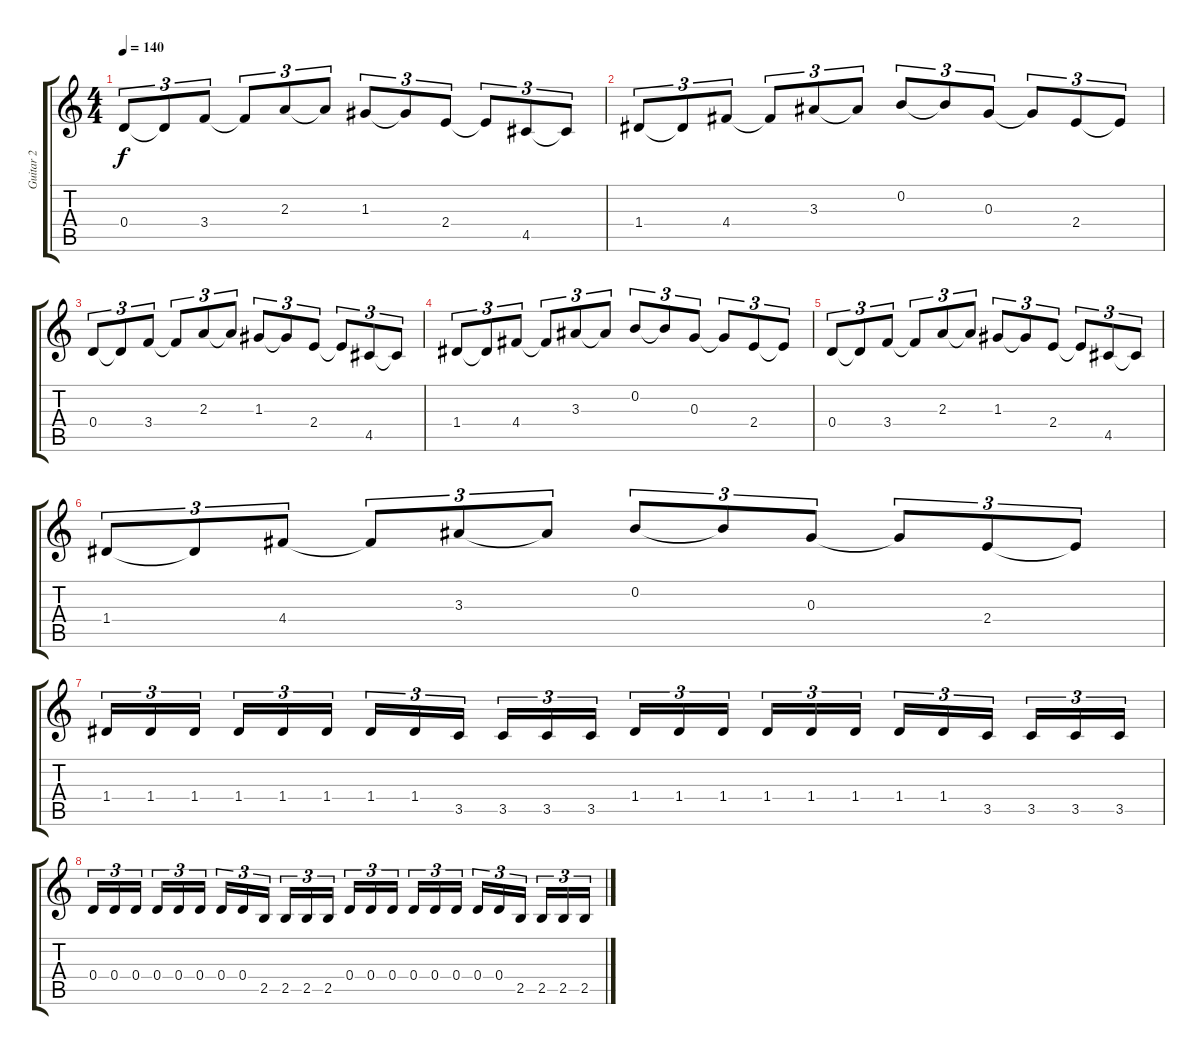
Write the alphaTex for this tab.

\track ("Guitar 2" "Guitar 2") {instrument distortionguitar}
\staff {score tabs}
\tuning (E4 B3 G3 D3 A2 E2) {hide}
\ts (4 4)
\tempo 140
\clef g2
\ks c
0.4.8{tu (3 2) dy f} 0.4{t}.8{tu (3 2)} 3.4.8{tu (3 2)} 3.4{t}.8{tu (3 2)} 2.3.8{tu (3 2)} 2.3{t}.8{tu (3 2)} 1.3.8{tu (3 2)} 1.3{t}.8{tu (3 2)} 2.4.8{tu (3 2)} 2.4{t}.8{tu (3 2)} 4.5.8{tu (3 2)} 4.5{t}.8{tu (3 2)} |
1.4.8{tu (3 2)} 1.4{t}.8{tu (3 2)} 4.4.8{tu (3 2)} 4.4{t}.8{tu (3 2)} 3.3.8{tu (3 2)} 3.3{t}.8{tu (3 2)} 0.2.8{tu (3 2)} 0.2{t}.8{tu (3 2)} 0.3.8{tu (3 2)} 0.3{t}.8{tu (3 2)} 2.4.8{tu (3 2)} 2.4{t}.8{tu (3 2)} |
0.4.8{tu (3 2)} 0.4{t}.8{tu (3 2)} 3.4.8{tu (3 2)} 3.4{t}.8{tu (3 2)} 2.3.8{tu (3 2)} 2.3{t}.8{tu (3 2)} 1.3.8{tu (3 2)} 1.3{t}.8{tu (3 2)} 2.4.8{tu (3 2)} 2.4{t}.8{tu (3 2)} 4.5.8{tu (3 2)} 4.5{t}.8{tu (3 2)} |
1.4.8{tu (3 2)} 1.4{t}.8{tu (3 2)} 4.4.8{tu (3 2)} 4.4{t}.8{tu (3 2)} 3.3.8{tu (3 2)} 3.3{t}.8{tu (3 2)} 0.2.8{tu (3 2)} 0.2{t}.8{tu (3 2)} 0.3.8{tu (3 2)} 0.3{t}.8{tu (3 2)} 2.4.8{tu (3 2)} 2.4{t}.8{tu (3 2)} |
0.4.8{tu (3 2)} 0.4{t}.8{tu (3 2)} 3.4.8{tu (3 2)} 3.4{t}.8{tu (3 2)} 2.3.8{tu (3 2)} 2.3{t}.8{tu (3 2)} 1.3.8{tu (3 2)} 1.3{t}.8{tu (3 2)} 2.4.8{tu (3 2)} 2.4{t}.8{tu (3 2)} 4.5.8{tu (3 2)} 4.5{t}.8{tu (3 2)} |
1.4.8{tu (3 2)} 1.4{t}.8{tu (3 2)} 4.4.8{tu (3 2)} 4.4{t}.8{tu (3 2)} 3.3.8{tu (3 2)} 3.3{t}.8{tu (3 2)} 0.2.8{tu (3 2)} 0.2{t}.8{tu (3 2)} 0.3.8{tu (3 2)} 0.3{t}.8{tu (3 2)} 2.4.8{tu (3 2)} 2.4{t}.8{tu (3 2)} |
1.4.16{tu (3 2)} 1.4.16{tu (3 2)} 1.4.16{tu (3 2)} 1.4.16{tu (3 2)} 1.4.16{tu (3 2)} 1.4.16{tu (3 2)} 1.4.16{tu (3 2)} 1.4.16{tu (3 2)} 3.5.16{tu (3 2)} 3.5.16{tu (3 2)} 3.5.16{tu (3 2)} 3.5.16{tu (3 2)} 1.4.16{tu (3 2)} 1.4.16{tu (3 2)} 1.4.16{tu (3 2)} 1.4.16{tu (3 2)} 1.4.16{tu (3 2)} 1.4.16{tu (3 2)} 1.4.16{tu (3 2)} 1.4.16{tu (3 2)} 3.5.16{tu (3 2)} 3.5.16{tu (3 2)} 3.5.16{tu (3 2)} 3.5.16{tu (3 2)} |
0.4.16{tu (3 2)} 0.4.16{tu (3 2)} 0.4.16{tu (3 2)} 0.4.16{tu (3 2)} 0.4.16{tu (3 2)} 0.4.16{tu (3 2)} 0.4.16{tu (3 2)} 0.4.16{tu (3 2)} 2.5.16{tu (3 2)} 2.5.16{tu (3 2)} 2.5.16{tu (3 2)} 2.5.16{tu (3 2)} 0.4.16{tu (3 2)} 0.4.16{tu (3 2)} 0.4.16{tu (3 2)} 0.4.16{tu (3 2)} 0.4.16{tu (3 2)} 0.4.16{tu (3 2)} 0.4.16{tu (3 2)} 0.4.16{tu (3 2)} 2.5.16{tu (3 2)} 2.5.16{tu (3 2)} 2.5.16{tu (3 2)} 2.5.16{tu (3 2)}
